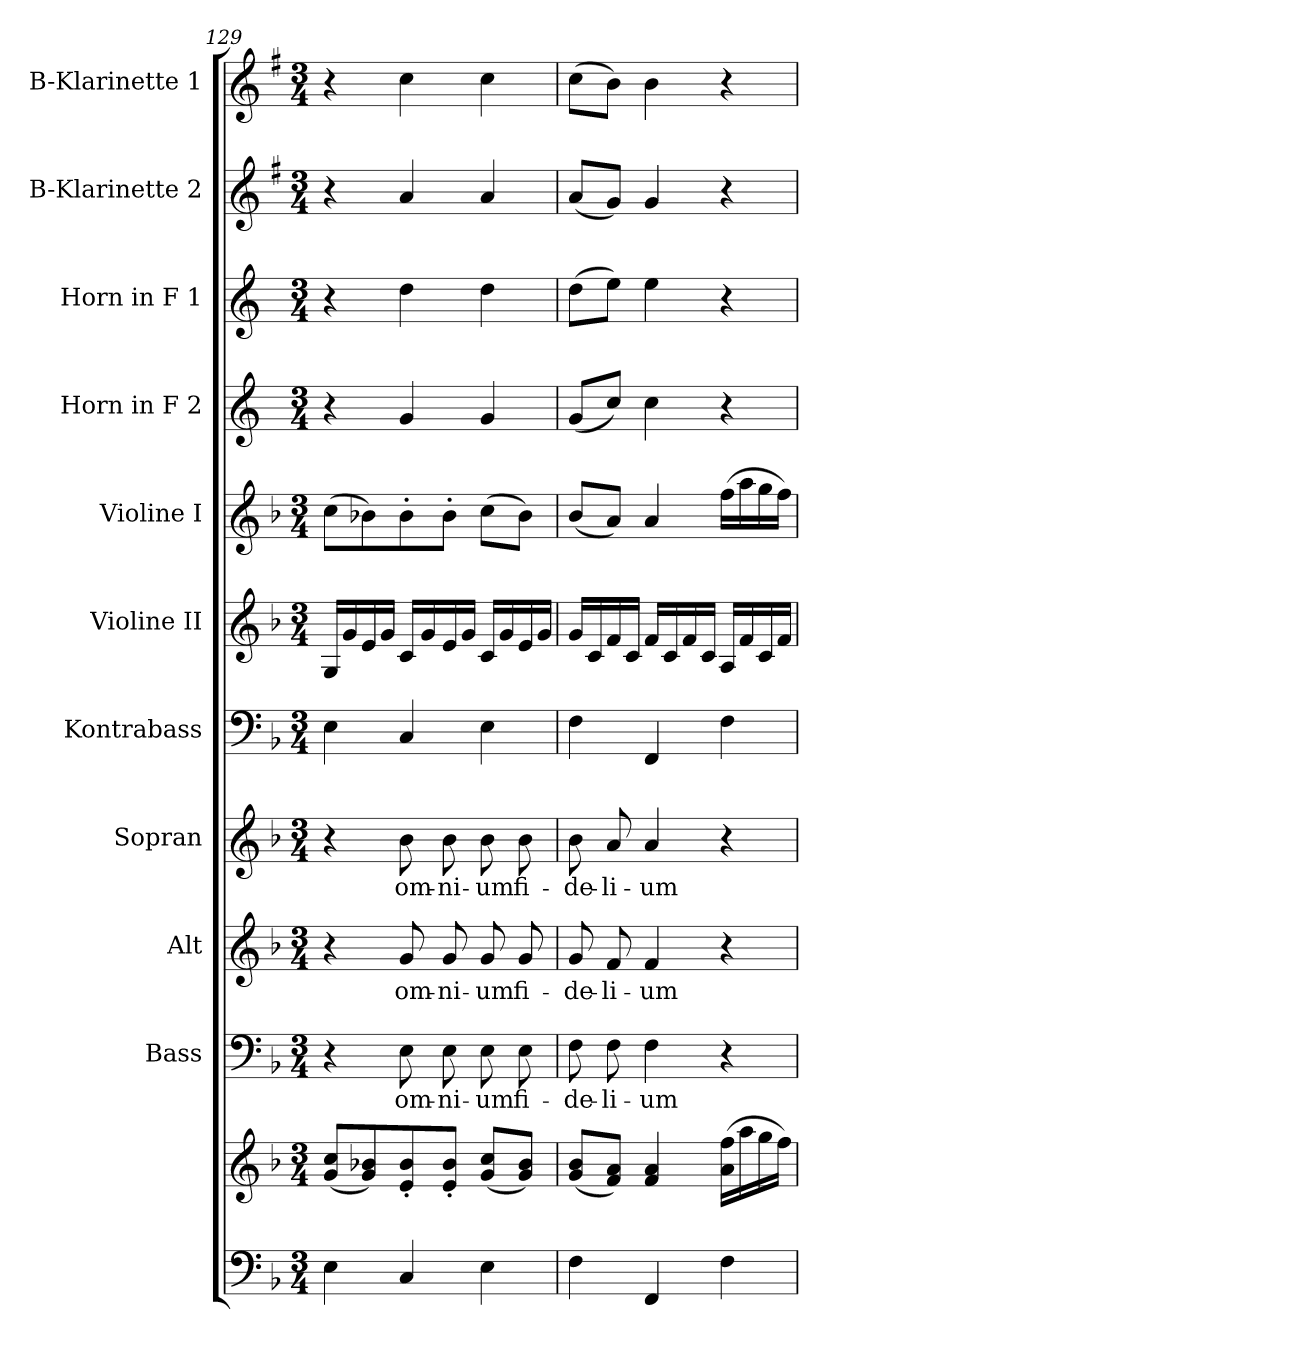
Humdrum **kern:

**kern	**kern	**kern	**text	**kern	**text	**kern	**text	**kern	**kern	**kern	**kern	**kern	**kern	**kern
*part11	*part11	*part10	*part10	*part9	*part9	*part8	*part8	*part7	*part6	*part5	*part4	*part3	*part2	*part1
*staff12	*staff11	*staff10	*staff10	*staff9	*staff9	*staff8	*staff8	*staff7	*staff6	*staff5	*staff4	*staff3	*staff2	*staff1
*	*	*I"Bass	*	*I"Alt	*	*I"Sopran	*	*I"Kontrabass	*I"Violine II	*I"Violine I	*I"Horn in F 2	*I"Horn in F 1	*I"B-Klarinette 2	*I"B-Klarinette 1
*	*	*I'B.	*	*I'A.	*	*I'S.	*	*I'Kb.	*I'Vl. II	*I'Vl. I	*	*	*I'B Kl. 2	*I'B Kl. 1
!!LO:PB:g=z
*clefF4	*clefG2	*clefF4	*	*clefG2	*	*clefG2	*	*clefF4	*clefG2	*clefG2	*clefG2	*clefG2	*clefG2	*clefG2
*	*	*	*	*	*	*	*	*ITrd7c12	*	*	*ITrd4c7	*ITrd4c7	*ITrd1c2	*ITrd1c2
*k[b-]	*k[b-]	*k[b-]	*	*k[b-]	*	*k[b-]	*	*k[b-]	*k[b-]	*k[b-]	*k[b-]	*k[b-]	*k[b-]	*k[b-]
*F:	*F:	*F:	*	*F:	*	*F:	*	*F:	*F:	*F:	*F:	*F:	*F:	*F:
*M3/4	*M3/4	*M3/4	*	*M3/4	*	*M3/4	*	*M3/4	*M3/4	*M3/4	*M3/4	*M3/4	*M3/4	*M3/4
=129	=129	=129	=129	=129	=129	=129	=129	=129	=129	=129	=129	=129	=129	=129
4E\	(>8g/ 8cc/L	4r	.	4r	.	4r	.	4EE\	16G/LL	(>8cc\L	4r	4r	4r	4r
.	.	.	.	.	.	.	.	.	16g/	.	.	.	.	.
.	8g/ 8b-X/)	.	.	.	.	.	.	.	16e/	8b-X\)	.	.	.	.
.	.	.	.	.	.	.	.	.	16g/JJ	.	.	.	.	.
!	!	!	!LO:LY:b	!	!LO:LY:b	!	!LO:LY:b	!	!	!	!	!	!	!
4C/	8e/'< 8b-/'<	8E\	om-	8g/	om-	8b-\	om-	4CC/	16c/LL	8b-'>\	4c/	4g\	4g/	4b-\
.	.	.	.	.	.	.	.	.	16g/	.	.	.	.	.
!	!	!	!LO:LY:b	!	!LO:LY:b	!	!LO:LY:b	!	!	!	!	!	!	!
.	8e/'< 8b-/'<J	8E\	-ni-	8g/	-ni-	8b-\	-ni-	.	16e/	8b-'>\J	.	.	.	.
.	.	.	.	.	.	.	.	.	16g/JJ	.	.	.	.	.
!	!	!	!LO:LY:b	!	!LO:LY:b	!	!LO:LY:b	!	!	!	!	!	!	!
4E\	(>8g/ 8cc/L	8E\	-um	8g/	-um	8b-\	-um	4EE\	16c/LL	(>8cc\L	4c/	4g\	4g/	4b-\
.	.	.	.	.	.	.	.	.	16g/	.	.	.	.	.
!	!	!	!LO:LY:b	!	!LO:LY:b	!	!LO:LY:b	!	!	!	!	!	!	!
.	8g/ 8b-/J)	8E\	fi-	8g/	fi-	8b-\	fi-	.	16e/	8b-\J)	.	.	.	.
.	.	.	.	.	.	.	.	.	16g/JJ	.	.	.	.	.
=130	=130	=130	=130	=130	=130	=130	=130	=130	=130	=130	=130	=130	=130	=130
!	!	!	!LO:LY:b	!	!LO:LY:b	!	!LO:LY:b	!	!	!	!	!	!	!
4F\	(<8g/ 8b-/L	8F\	-de-	8g/	-de-	8b-\	-de-	4FF\	16g/LL	(<8b-/L	(<8c/L	(>8g\L	(<8g/L	(>8b-\L
.	.	.	.	.	.	.	.	.	16c/	.	.	.	.	.
!	!	!	!LO:LY:b	!	!LO:LY:b	!	!LO:LY:b	!	!	!	!	!	!	!
.	8f/ 8a/J)	8F\	-li-	8f/	-li-	8a/	-li-	.	16f/	8a/J)	8f/J)	8a\J)	8f/J)	8a\J)
.	.	.	.	.	.	.	.	.	16c/JJ	.	.	.	.	.
!	!	!	!LO:LY:b	!	!LO:LY:b	!	!LO:LY:b	!	!	!	!	!	!	!
4FF/	4f/ 4a/	4F\	-um	4f/	-um	4a/	-um	4FFF/	16f/LL	4a/	4f\	4a\	4f/	4a\
.	.	.	.	.	.	.	.	.	16c/	.	.	.	.	.
.	.	.	.	.	.	.	.	.	16f/	.	.	.	.	.
.	.	.	.	.	.	.	.	.	16c/JJ	.	.	.	.	.
4F\	(>16a\ 16ff\LL	4r	.	4r	.	4r	.	4FF\	16A/LL	(>16ff\LL	4r	4r	4r	4r
.	16aa\	.	.	.	.	.	.	.	16f/	16aa\	.	.	.	.
.	16gg\	.	.	.	.	.	.	.	16c/	16gg\	.	.	.	.
.	16ff\JJ)	.	.	.	.	.	.	.	16f/JJ	16ff\JJ)	.	.	.	.
=	=	=	=	=	=	=	=	=	=	=	=	=	=	=
*-	*-	*-	*-	*-	*-	*-	*-	*-	*-	*-	*-	*-	*-	*-
